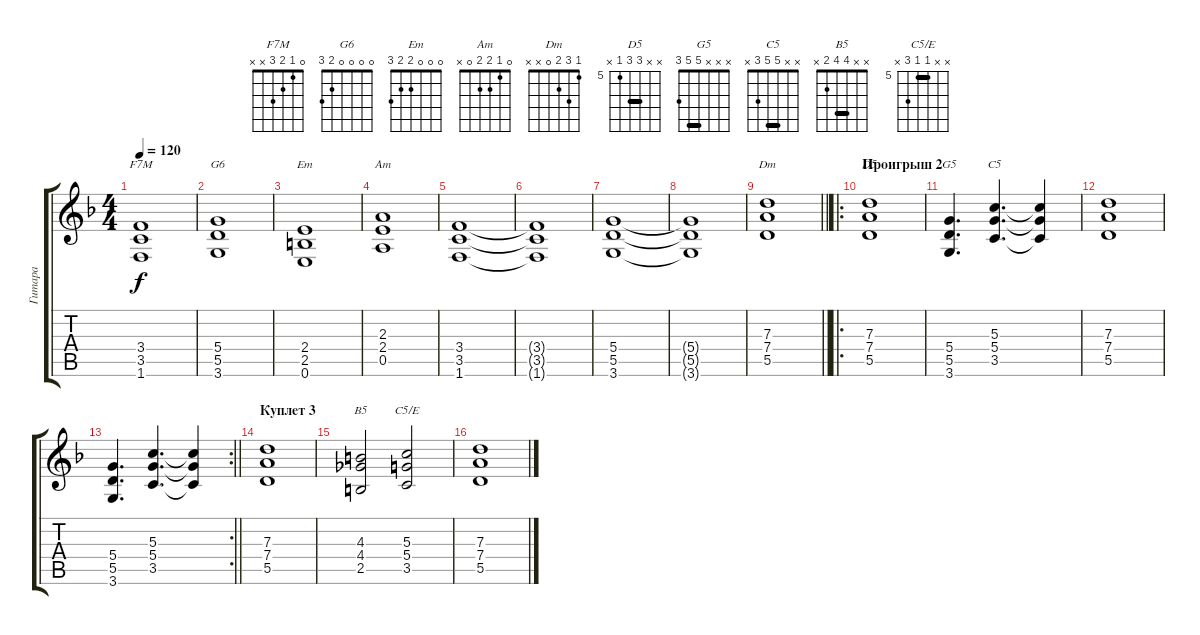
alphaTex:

\track ("Гитара" "Гитара") {instrument acousticguitarsteel}
\staff {score tabs}
\tuning (E4 B3 G3 D3 A2 E2) {hide}
\chord ("F7M" 0 1 2 3 x x)
\chord ("G6" 0 0 0 0 2 3)
\chord ("Em" 0 0 0 2 2 3)
\chord ("Am" 0 1 2 2 0 x)
\chord ("Dm" 1 3 2 0 x x)
\chord ("D5" x x 7 7 5 x) {firstfret 5 barre 7}
\chord ("G5" x x x 5 5 3) {barre 5}
\chord ("C5" x x 5 5 3 x) {barre 5}
\chord ("B5" x x 4 4 2 x) {barre 4}
\chord ("C5/E" x x 5 5 7 x) {firstfret 5 barre 5}
\ts (4 4)
\tempo 120
\clef g2
\ks f
(3.4 3.5 1.6).1{ch "F7M" dy f} |
(5.4 5.5 3.6).1{ch "G6"} |
(2.4 2.5 0.6).1{ch "Em"} |
(2.3 2.4 0.5).1{ch "Am"} |
(3.4 3.5 1.6).1 |
(3.4{t} 3.5{t} 1.6{t}).1 |
(5.4 5.5 3.6).1 |
(5.4{t} 5.5{t} 3.6{t}).1 |
\barLineRight lightlight
(7.3 7.4 5.5).1{ch "Dm"} |
\ro
\section ("" "Проигрыш 2")
(7.3 7.4 5.5).1{ch "D5"} |
(5.4 5.5 3.6).4{d ch "G5"} (5.3 5.4 3.5).4{d ch "C5"} (5.3{t} 5.4{t} 3.5{t}).4 |
(7.3 7.4 5.5).1 |
\rc 2
\barLineRight lightlight
(5.4 5.5 3.6).4{d} (5.3 5.4 3.5).4{d} (5.3{t} 5.4{t} 3.5{t}).4 |
\section ("" "Куплет 3")
(7.3 7.4 5.5).1 |
(4.3 4.4 2.5).2{ch "B5"} (5.3 5.4 3.5).2{ch "C5/E"} |
(7.3 7.4 5.5).1
